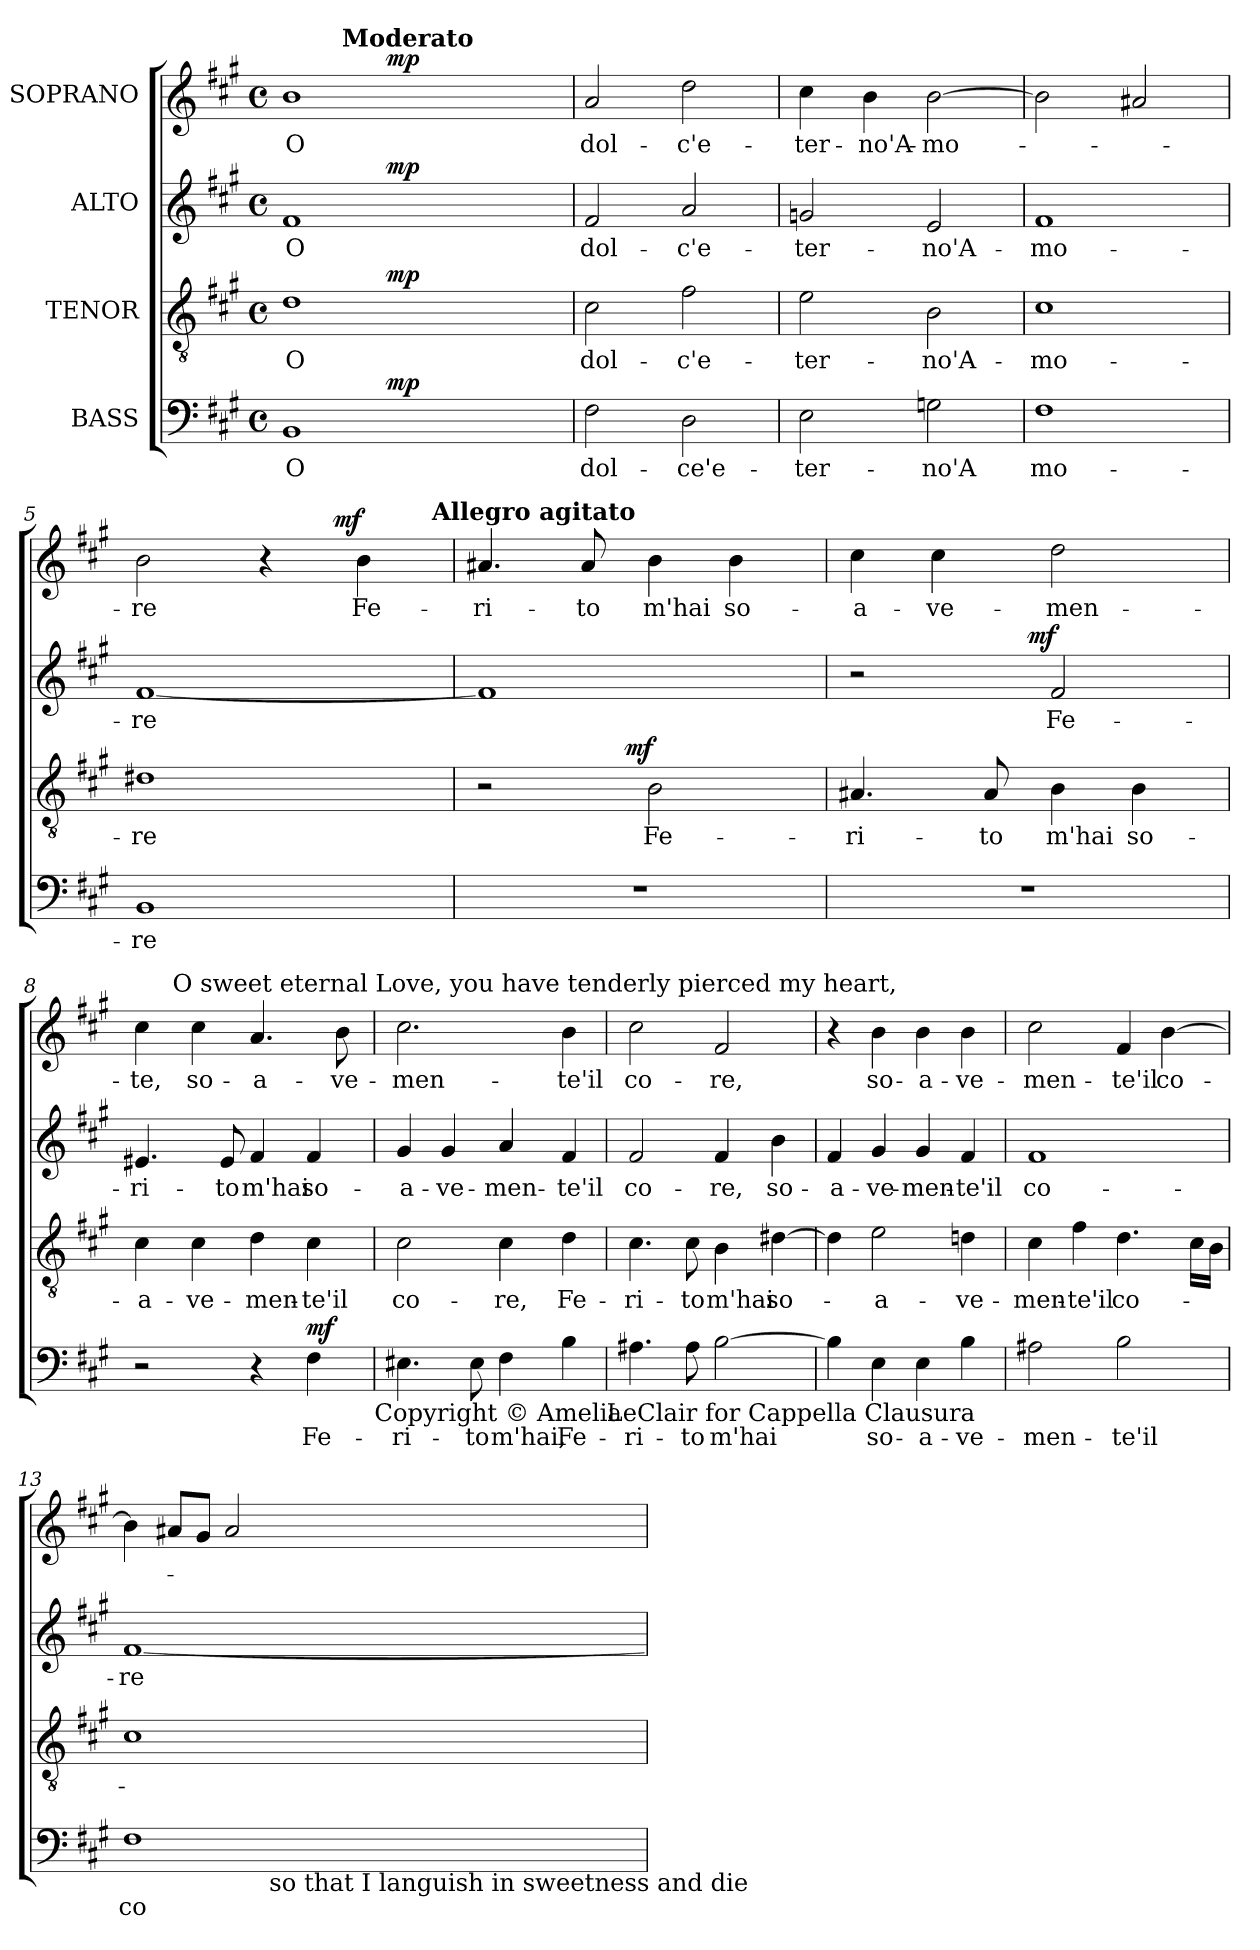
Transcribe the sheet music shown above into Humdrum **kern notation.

**kern	**text	**dynam	**kern	**text	**dynam	**kern	**text	**dynam	**kern	**text	**dynam
*part4	*part4	*part4	*part3	*part3	*part3	*part2	*part2	*part2	*part1	*part1	*part1
*staff4	*staff4	*staff4	*staff3	*staff3	*staff3	*staff2	*staff2	*staff2	*staff1	*staff1	*staff1
*I"BASS	*	*	*I"TENOR	*	*	*I"ALTO	*	*	*I"SOPRANO	*	*
*clefF4	*	*	*clefGv2	*	*	*clefG2	*	*	*clefG2	*	*
*k[f#c#g#]	*	*	*k[f#c#g#]	*	*	*k[f#c#g#]	*	*	*k[f#c#g#]	*	*
*A:	*	*	*A:	*	*	*A:	*	*	*A:	*	*
*M4/4	*	*	*M4/4	*	*	*M4/4	*	*	*M4/4	*	*
*met(c)	*	*	*met(c)	*	*	*met(c)	*	*	*met(c)	*	*
=1	=1	=1	=1	=1	=1	=1	=1	=1	=1	=1	=1
!	!LO:LY:b	!	!	!LO:LY:b	!	!	!LO:LY:b	!	!	!LO:LY:b	!
*^	*	*	*^	*	*	*^	*	*	*^	*	*
*	*	*	*	*	*	*	*	*	*	*	*	*	*^	*	*
1BB	4ryy	O	.	1d	4ryy	O	.	1f#	4ryy	O	.	1b	4ryy	8..ryy	O	.
!	!	!	!	!	!	!	!	!	!	!	!	!	!	!LO:TX:a:B:t=Moderato	!	!
.	.	.	.	.	.	.	.	.	.	.	.	.	.	2ryy	.	.
.	16ryy	.	.	.	16ryy	.	.	.	16ryy	.	.	.	16ryy	.	.	.
!	!	!	!LO:DY:a	!	!	!	!LO:DY:a	!	!	!	!LO:DY:a	!	!	!	!	!LO:DY:a
.	2ryy	.	mp	.	2ryy	.	mp	.	2ryy	.	mp	.	2ryy	.	.	mp
.	.	.	.	.	.	.	.	.	.	.	.	.	.	4ryy	.	.
.	8.ryy	.	.	.	8.ryy	.	.	.	8.ryy	.	.	.	8.ryy	.	.	.
.	.	.	.	.	.	.	.	.	.	.	.	.	.	32ryy	.	.
=2	=2	=2	=2	=2	=2	=2	=2	=2	=2	=2	=2	=2	=2	=2	=2	=2
!	!	!LO:LY:b	!	!	!	!LO:LY:b	!	!	!	!LO:LY:b	!	!	!	!	!LO:LY:b	!
*v	*v	*	*	*	*	*	*	*v	*v	*	*	*v	*v	*v	*	*
*	*	*	*v	*v	*	*	*	*	*	*	*	*
2F#\	dol-	.	2c#\	dol-	.	2f#/	dol-	.	2a/	dol-	.
!	!LO:LY:b	!	!	!LO:LY:b	!	!	!LO:LY:b	!	!	!LO:LY:b	!
2D\	-ce'e-	.	2f#\	-c'e-	.	2a/	-c'e-	.	2dd\	-c'e-	.
=3	=3	=3	=3	=3	=3	=3	=3	=3	=3	=3	=3
!	!LO:LY:b	!	!	!LO:LY:b	!	!	!LO:LY:b	!	!	!LO:LY:b	!
2E\	-ter-	.	2e\	-ter-	.	2gn/	-ter-	.	4cc#\	-ter-	.
!	!	!	!	!	!	!	!	!	!	!LO:LY:b	!
.	.	.	.	.	.	.	.	.	4b\	-no'A-	.
!	!LO:LY:b	!	!	!LO:LY:b	!	!	!LO:LY:b	!	!	!LO:LY:b	!
2Gn\	-no'A	.	2B\	-no'A-	.	2e/	-no'A-	.	[>2b\	-mo-	.
=4	=4	=4	=4	=4	=4	=4	=4	=4	=4	=4	=4
!	!LO:LY:b	!	!	!LO:LY:b	!	!	!LO:LY:b	!	!	!	!
1F#	mo-	.	1c#	-mo-	.	1f#	-mo-	.	2b\]	.	.
.	.	.	.	.	.	.	.	.	2a#X/	.	.
=5	=5	=5	=5	=5	=5	=5	=5	=5	=5	=5	=5
!	!LO:LY:b	!	!	!LO:LY:b	!	!	!LO:LY:b	!	!	!LO:LY:b	!
*	*	*	*	*	*	*	*	*	*^	*	*
1BB	-re	.	1d#X	-re	.	[<1f#	-re	.	2b\	2ryy	-re	.
.	.	.	.	.	.	.	.	.	4r	8..ryy	.	.
!	!	!	!	!	!	!	!	!	!	!	!	!LO:DY:a
.	.	.	.	.	.	.	.	.	.	4ryy	.	mf
!	!	!	!	!	!	!	!	!	!	!	!LO:LY:b	!
.	.	.	.	.	.	.	.	.	4b\	.	Fe-	.
!	!	!	!	!	!	!	!	!	!	!LO:TX:a:B:t=Allegro agitato	!	!
.	.	.	.	.	.	.	.	.	.	32ryy	.	.
=6	=6	=6	=6	=6	=6	=6	=6	=6	=6	=6	=6	=6
!	!	!	!	!	!	!	!	!	!	!	!LO:LY:b	!
*	*	*	*^	*	*	*	*	*	*v	*v	*	*
1r	.	.	2r	4...ryy	.	.	1f#]	.	.	4.a#X/	-ri-	.
!	!	!	!	!	!	!	!	!	!	!	!LO:LY:b	!
.	.	.	.	.	.	.	.	.	.	8a#/	-to	.
!	!	!	!	!	!	!LO:DY:a	!	!	!	!	!	!
.	.	.	.	2ryy	.	mf	.	.	.	.	.	.
!	!	!	!	!	!LO:LY:b	!	!	!	!	!	!LO:LY:b	!
.	.	.	2B\	.	Fe-	.	.	.	.	4b\	m'hai	.
!	!	!	!	!	!	!	!	!	!	!	!LO:LY:b	!
.	.	.	.	.	.	.	.	.	.	4b\	so-	.
.	.	.	.	32ryy	.	.	.	.	.	.	.	.
!!LO:LB:g=z
=7	=7	=7	=7	=7	=7	=7	=7	=7	=7	=7	=7	=7
!	!	!	!	!	!LO:LY:b	!	!	!	!	!	!LO:LY:b	!
*	*	*	*v	*v	*	*	*^	*	*	*	*	*
1r	.	.	4.A#X/	-ri-	.	2r	4...ryy	.	.	4cc#\	-a-	.
!	!	!	!	!	!	!	!	!	!	!	!LO:LY:b	!
.	.	.	.	.	.	.	.	.	.	4cc#\	-ve-	.
!	!	!	!	!LO:LY:b	!	!	!	!	!	!	!	!
.	.	.	8A#/	-to	.	.	.	.	.	.	.	.
!	!	!	!	!	!	!	!	!	!LO:DY:a	!	!	!
.	.	.	.	.	.	.	2ryy	.	mf	.	.	.
!	!	!	!	!LO:LY:b	!	!	!	!LO:LY:b	!	!	!LO:LY:b	!
.	.	.	4B\	m'hai	.	2f#/	.	Fe-	.	2dd\	-men-	.
!	!	!	!	!LO:LY:b	!	!	!	!	!	!	!	!
.	.	.	4B\	so-	.	.	.	.	.	.	.	.
.	.	.	.	.	.	.	32ryy	.	.	.	.	.
=8	=8	=8	=8	=8	=8	=8	=8	=8	=8	=8	=8	=8
!	!	!	!	!LO:LY:b	!	!	!	!LO:LY:b	!	!	!LO:LY:b	!
*	*	*	*	*	*	*v	*v	*	*	*^	*	*
2r	.	.	4c#\	-a-	.	4.e#X/	-ri-	.	4cc#\	8.ryy	-te,	.
!	!	!	!	!	!	!	!	!	!	!LO:TX:a:t=O sweet eternal Love, you have tenderly pierced my heart,	!	!
.	.	.	.	.	.	.	.	.	.	2ryy	.	.
!	!	!	!	!LO:LY:b	!	!	!	!	!	!	!LO:LY:b	!
.	.	.	4c#\	-ve-	.	.	.	.	4cc#\	.	so-	.
!	!	!	!	!	!	!	!LO:LY:b	!	!	!	!	!
.	.	.	.	.	.	8e#/	-to	.	.	.	.	.
!	!	!	!	!LO:LY:b	!	!	!LO:LY:b	!	!	!	!LO:LY:b	!
4r	.	.	4d\	-men-	.	4f#/	m'hai	.	4.a/	.	-a-	.
.	.	.	.	.	.	.	.	.	.	4ryy	.	.
!	!LO:LY:b	!LO:DY:a	!	!LO:LY:b	!	!	!LO:LY:b	!	!	!	!	!
4F#\	Fe-	mf	4c#\	-te'il	.	4f#/	so-	.	.	.	.	.
!	!	!	!	!	!	!	!	!	!	!	!LO:LY:b	!
.	.	.	.	.	.	.	.	.	8b\	.	-ve-	.
.	.	.	.	.	.	.	.	.	.	16ryy	.	.
!LO:TX:b:t=Copyright © Amelia	!	!	!	!	!	!	!	!	!	!	!	!
=9	=9	=9	=9	=9	=9	=9	=9	=9	=9	=9	=9	=9
!	!LO:LY:b	!	!	!LO:LY:b	!	!	!LO:LY:b	!	!	!	!LO:LY:b	!
*	*	*	*	*	*	*	*	*	*v	*v	*	*
4.E#X\	-ri-	.	2c#\	co-	.	4g#/	-a-	.	2.cc#\	-men-	.
!	!	!	!	!	!	!	!LO:LY:b	!	!	!	!
.	.	.	.	.	.	4g#/	-ve-	.	.	.	.
!	!LO:LY:b	!	!	!	!	!	!	!	!	!	!
8E#\	-to	.	.	.	.	.	.	.	.	.	.
!	!LO:LY:b	!	!	!LO:LY:b	!	!	!LO:LY:b	!	!	!	!
4F#\	m'hai,	.	4c#\	-re,	.	4a/	-men-	.	.	.	.
!	!LO:LY:b	!	!	!LO:LY:b	!	!	!LO:LY:b	!	!	!LO:LY:b	!
4B\	Fe-	.	4d\	Fe-	.	4f#/	-te'il	.	4b\	-te'il	.
!LO:TX:b:t=LeClair for Cappella Clausura	!	!	!	!	!	!	!	!	!	!	!
=10	=10	=10	=10	=10	=10	=10	=10	=10	=10	=10	=10
!	!LO:LY:b	!	!	!LO:LY:b	!	!	!LO:LY:b	!	!	!LO:LY:b	!
4.A#X\	-ri-	.	4.c#\	-ri-	.	2f#/	co-	.	2cc#\	co-	.
!	!LO:LY:b	!	!	!LO:LY:b	!	!	!	!	!	!	!
8A#\	-to	.	8c#\	-to	.	.	.	.	.	.	.
!	!LO:LY:b	!	!	!LO:LY:b	!	!	!LO:LY:b	!	!	!LO:LY:b	!
[>2B\	m'hai	.	4B\	m'hai	.	4f#/	-re,	.	2f#/	-re,	.
!	!	!	!	!LO:LY:b	!	!	!LO:LY:b	!	!	!	!
.	.	.	[>4d#X\	so-	.	4b\	so-	.	.	.	.
=11	=11	=11	=11	=11	=11	=11	=11	=11	=11	=11	=11
!	!	!	!	!	!	!	!LO:LY:b	!	!	!	!
4B\]	.	.	4d#\]	.	.	4f#/	-a-	.	4r	.	.
!	!LO:LY:b	!	!	!LO:LY:b	!	!	!LO:LY:b	!	!	!LO:LY:b	!
4E\	so-	.	2e\	-a-	.	4g#/	-ve-	.	4b\	so-	.
!	!LO:LY:b	!	!	!	!	!	!LO:LY:b	!	!	!LO:LY:b	!
4E\	-a-	.	.	.	.	4g#/	-men-	.	4b\	-a-	.
!	!LO:LY:b	!	!	!LO:LY:b	!	!	!LO:LY:b	!	!	!LO:LY:b	!
4B\	-ve-	.	4dn\	-ve-	.	4f#/	-te'il	.	4b\	-ve-	.
!!LO:PB:g=z
=12	=12	=12	=12	=12	=12	=12	=12	=12	=12	=12	=12
!	!LO:LY:b	!	!	!LO:LY:b	!	!	!LO:LY:b	!	!	!LO:LY:b	!
2A#X\	-men-	.	4c#\	-men-	.	1f#	co-	.	2cc#\	-men-	.
!	!	!	!	!LO:LY:b	!	!	!	!	!	!	!
.	.	.	4f#\	-te'il	.	.	.	.	.	.	.
!	!LO:LY:b	!	!	!LO:LY:b	!	!	!	!	!	!LO:LY:b	!
2B\	-te'il	.	4.d\	co-	.	.	.	.	4f#/	-te'il	.
!	!	!	!	!	!	!	!	!	!	!LO:LY:b	!
.	.	.	.	.	.	.	.	.	[>4b\	co-	.
.	.	.	16c#\LL	.	.	.	.	.	.	.	.
.	.	.	16B\JJ	.	.	.	.	.	.	.	.
=13	=13	=13	=13	=13	=13	=13	=13	=13	=13	=13	=13
!	!LO:LY:b	!	!	!	!	!	!LO:LY:b	!	!	!	!
*^	*	*	*	*	*	*	*	*	*	*	*
1F#	2.ryy	co-	.	1c#	.	.	[<1f#	-re	.	4b\]	.	.
.	.	.	.	.	.	.	.	.	.	8a#X/L	.	.
.	.	.	.	.	.	.	.	.	.	8g#/J	.	.
.	.	.	.	.	.	.	.	.	.	2a#/	.	.
!	!LO:TX:b:t=so that I languish in sweetness and die	!	!	!	!	!	!	!	!	!	!	!
.	4ryy	.	.	.	.	.	.	.	.	.	.	.
*v	*v	*	*	*	*	*	*	*	*	*	*	*
=	=	=	=	=	=	=	=	=	=	=	=
*-	*-	*-	*-	*-	*-	*-	*-	*-	*-	*-	*-
